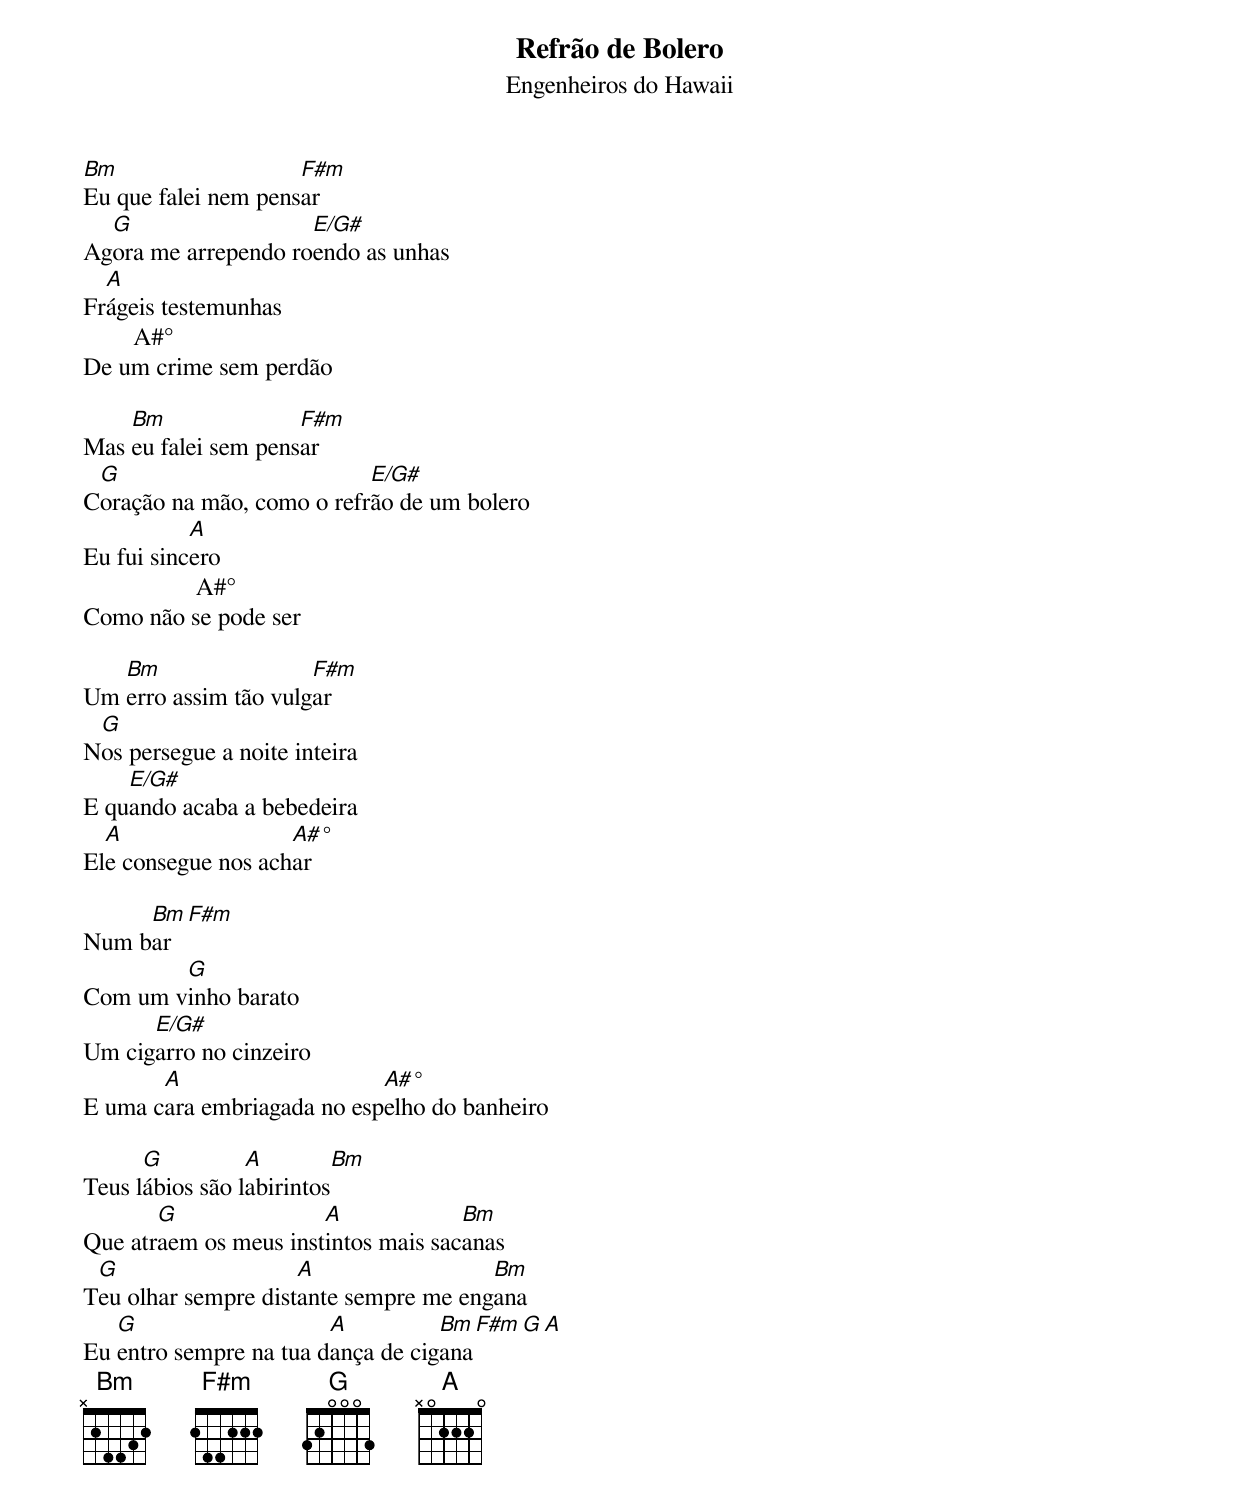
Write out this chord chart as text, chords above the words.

Refrão de Bolero
Engenheiros do Hawaii

Bm                   F#m
Eu que falei nem pensar
  G                  E/G#
Agora me arrependo roendo as unhas
  A
Frágeis testemunhas
        A#°
De um crime sem perdão

    Bm               F#m
Mas eu falei sem pensar
 G                         E/G#
Coração na mão, como o refrão de um bolero
           A
Eu fui sincero
                  A#°
Como não se pode ser

   Bm                 F#m
Um erro assim tão vulgar
 G
Nos persegue a noite inteira
    E/G#
E quando acaba a bebedeira
  A                 A#°
Ele consegue nos achar

     Bm  F#m
Num bar
        G
Com um vinho barato
      E/G#
Um cigarro no cinzeiro
       A                    A#°
E uma cara embriagada no espelho do banheiro

      G          A        Bm
Teus lábios são labirintos
       G               A             Bm
Que atraem os meus instintos mais sacanas
 G                   A                 Bm
Teu olhar sempre distante sempre me engana
   G                    A          Bm  F#m  G  A
Eu entro sempre na tua dança de cigana
